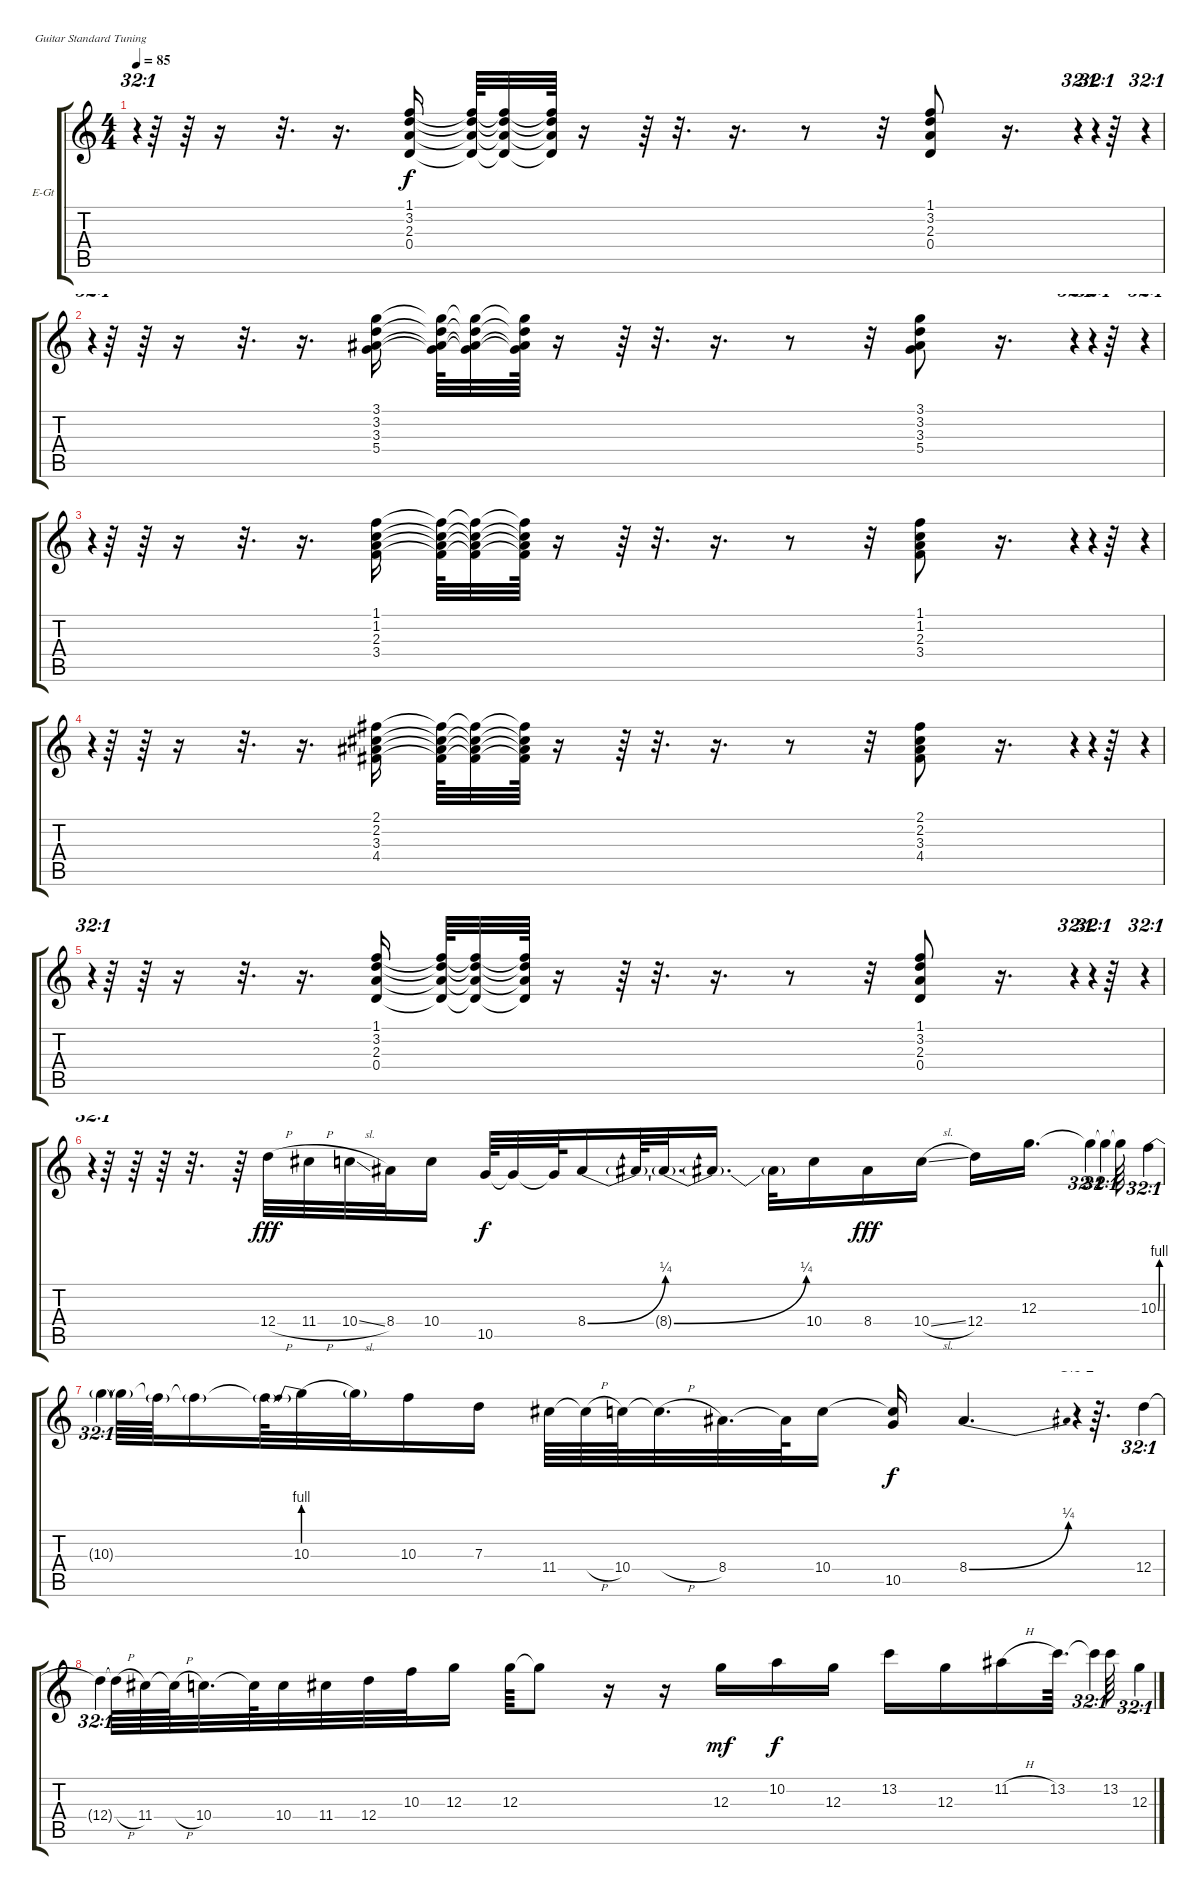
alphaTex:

\bracketExtendMode groupsimilarinstruments
\firstSystemTrackNameOrientation horizontal
\otherSystemsTrackNameOrientation horizontal
\track ("Guitar" "E-Gt") {instrument distortionguitar}
\staff {score tabs}
\tuning (E4 B3 G3 D3 A2 E2)
\ts (4 4)
\tempo 85
\clef g2
\ks c
r.4{tu (32 1) dy f} r.64 r.64 r.16 r.32{d} r.16{d} (1.1 3.2 2.3 0.4).16 (1.1{t} 3.2{t} 2.3{t} 0.4{t}).64 (1.1{t} 3.2{t} 2.3{t} 0.4{t}).32 (1.1{t} 3.2{t} 2.3{t} 0.4{t}).64 r.16 r.64 r.32{d} r.16{d} r.8 r.32 (1.1 3.2 2.3 0.4).8 r.16{d} r.4{tu (32 1)} r.4{tu (32 1)} r.64 r.4{tu (32 1)} |
r.4{tu (32 1)} r.64 r.64 r.16 r.32{d} r.16{d} (3.1 3.2 3.3 5.4).16 (3.1{t} 3.2{t} 3.3{t} 5.4{t}).64 (3.1{t} 3.2{t} 3.3{t} 5.4{t}).32 (3.1{t} 3.2{t} 3.3{t} 5.4{t}).64 r.16 r.64 r.32{d} r.16{d} r.8 r.32 (3.1 3.2 3.3 5.4).8 r.16{d} r.4{tu (32 1)} r.4{tu (32 1)} r.64 r.4{tu (32 1)} |
r.4{tu (32 1)} r.64 r.64 r.16 r.32{d} r.16{d} (1.1 1.2 2.3 3.4).16 (1.1{t} 1.2{t} 2.3{t} 3.4{t}).64 (1.1{t} 1.2{t} 2.3{t} 3.4{t}).32 (1.1{t} 1.2{t} 2.3{t} 3.4{t}).64 r.16 r.64 r.32{d} r.16{d} r.8 r.32 (1.1 1.2 2.3 3.4).8 r.16{d} r.4{tu (32 1)} r.4{tu (32 1)} r.64 r.4{tu (32 1)} |
r.4{tu (32 1)} r.64 r.64 r.16 r.32{d} r.16{d} (2.1 2.2 3.3 4.4).16 (2.1{t} 2.2{t} 3.3{t} 4.4{t}).64 (2.1{t} 2.2{t} 3.3{t} 4.4{t}).32 (2.1{t} 2.2{t} 3.3{t} 4.4{t}).64 r.16 r.64 r.32{d} r.16{d} r.8 r.32 (2.1 2.2 3.3 4.4).8 r.16{d} r.4{tu (32 1)} r.4{tu (32 1)} r.64 r.4{tu (32 1)} |
r.4{tu (32 1)} r.64 r.64 r.16 r.32{d} r.16{d} (1.1 3.2 2.3 0.4).16 (1.1{t} 3.2{t} 2.3{t} 0.4{t}).64 (1.1{t} 3.2{t} 2.3{t} 0.4{t}).32 (1.1{t} 3.2{t} 2.3{t} 0.4{t}).64 r.16 r.64 r.32{d} r.16{d} r.8 r.32 (1.1 3.2 2.3 0.4).8 r.16{d} r.4{tu (32 1)} r.4{tu (32 1)} r.64 r.4{tu (32 1)} |
r.4{tu (32 1)} r.64 r.64 r.64 r.32{d} r.64 12.4{h}.32{dy fff} 11.4{h}.32 10.4{sl}.32 8.4.32 10.4.16 10.5.64{dy f} 10.5{t}.32 10.5{t}.64 8.4{be (bend 0 0 13.799999999999999 1)}.16 8.4{t}.64 8.4{be (bend 0 0 13.799999999999999 1) t}.32{d} 8.4{t}.16{d} 8.4{t}.32 10.4.16 8.4.16{dy fff} 10.4{sl}.16 12.4.16 12.3.16{d} 12.3{t}.4{tu (32 1)} 12.3{t}.4{tu (32 1)} 12.3{t}.64 10.3{be (bend 0 0 15 4)}.4{tu (32 1)} |
10.3{t}.4{tu (32 1)} 10.3{t}.64 10.3{t}.64 10.3{t}.16 10.3{t}.64 10.3{be (prebend 0 4 60 4)}.32 10.3{t}.32 10.3.16 7.3.16 11.4.64 11.4{h t}.64 10.4.64 10.4{h t}.32{d} 8.4.32{d} 8.4{t}.64 10.4.16 (10.5 10.4{t}).16{dy f} 8.4{be (bend 0 0 14.399999999999999 1)}.4{d} r.4{tu (32 1)} r.64{d} 12.4.4{tu (32 1)} |
12.4{t}.4{tu (32 1)} 12.4{h t}.64 11.4.64 11.4{h t}.64 10.4.32{d} 10.4{t}.64 10.4.32 11.4.32 12.4.32 10.3.32 12.3.16 12.3.64 12.3{t}.8 r.16 r.16 12.3.16{dy mf} 10.2.16{dy f} 12.3.16 13.2.16 12.3.16 11.2{h}.16 13.2.64{d} 13.2{t}.4{tu (32 1)} 13.2.64 12.3.4{tu (32 1)}
